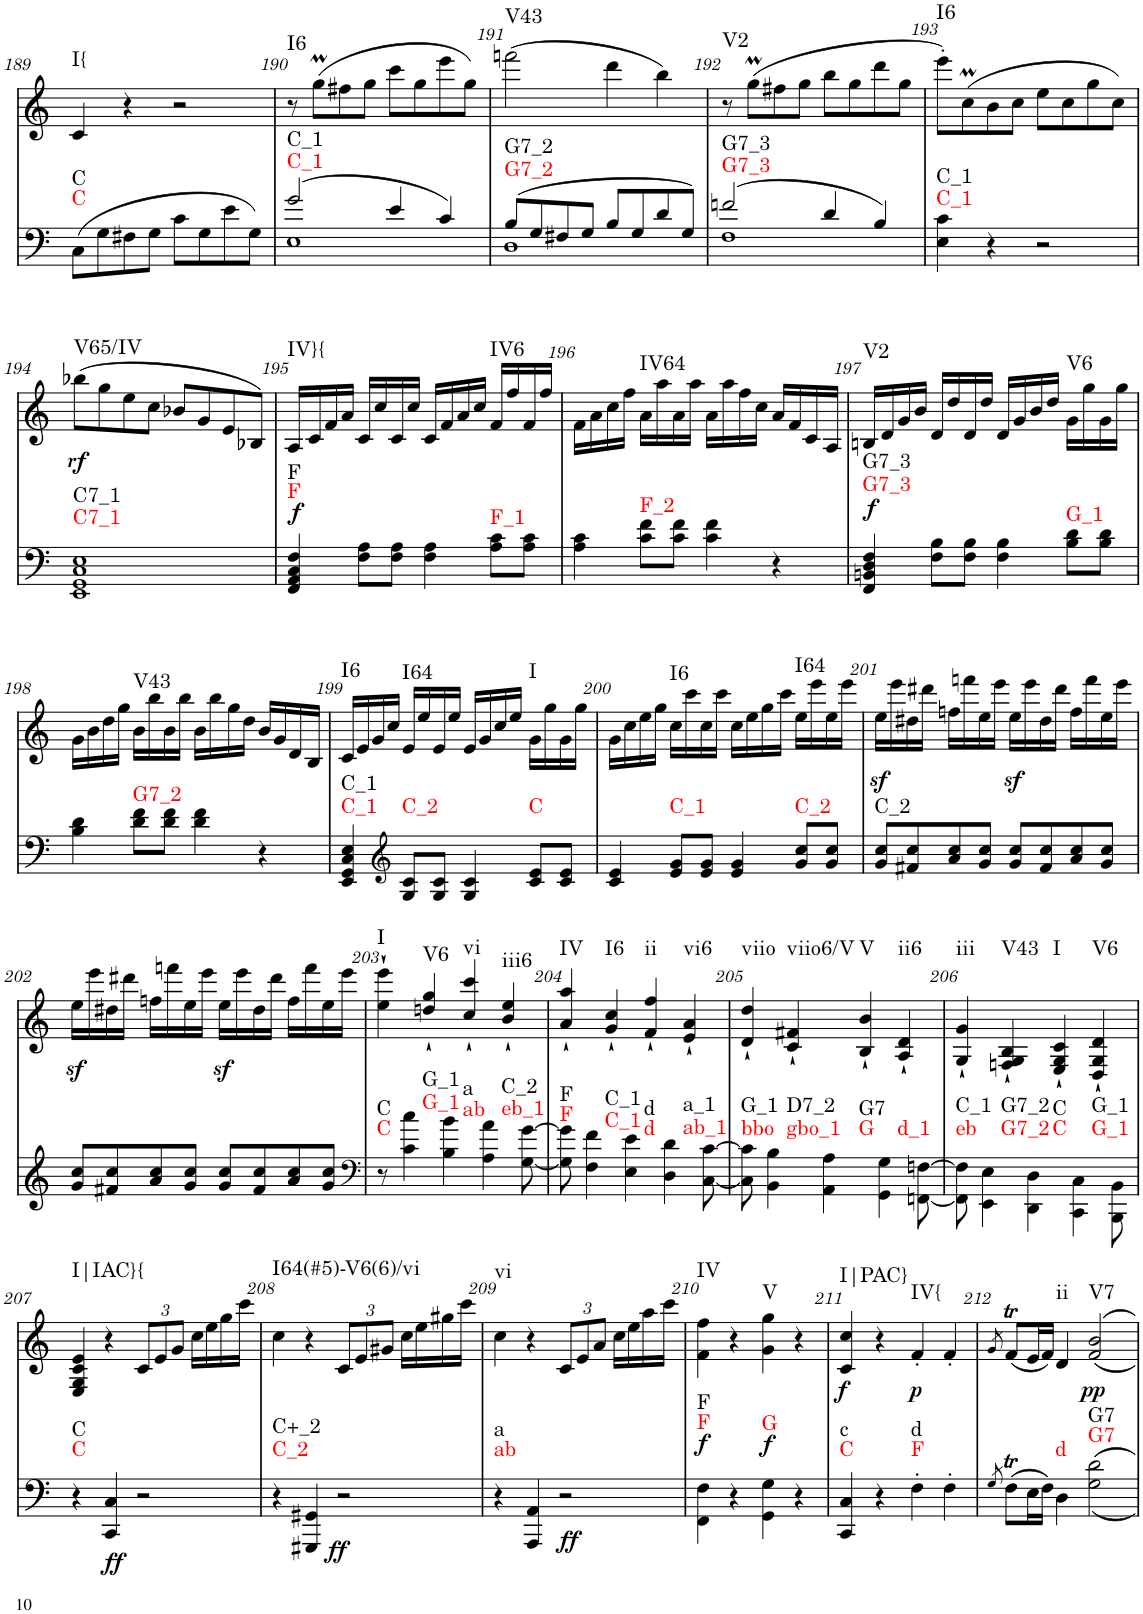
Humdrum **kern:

**kern	**dynam	**kern	**dynam	**harte
*part2	*part2	*part1	*part1	*part1
*staff2	*staff2	*staff1	*staff1	*
*I"piano	*	*I"piano	*	*
*I'Pno	*	*I'Pno	*	*
!!LO:PB:g=z
*clefF4	*	*clefG2	*	*
*k[]	*	*k[]	*	*
*M4/4	*	*M4/4	*	*
=189	=189	=189	=189	=189
!	!	!	!	!LO:H:kt=I{
(8C\L	.	4c/	.	N
8G\	.	.	.	.
8F#X\	.	4r	.	.
8G\J	.	.	.	.
8c\L	.	2r	.	.
8G\	.	.	.	.
8e\	.	.	.	.
8G\J)	.	.	.	.
=190	=190	=190	=190	=190
*^	*	*	*	*
!	!	!	!	!	!LO:H:kt=I6
(2g/	1E	.	8r	.	N
.	.	.	(8ggM\L	.	.
.	.	.	8ff#X\	.	.
.	.	.	8gg\J	.	.
4e/	.	.	8ccc\L	.	.
.	.	.	8gg\	.	.
4c/)	.	.	8eee\	.	.
.	.	.	8gg\J)	.	.
=191	=191	=191	=191	=191	=191
!	!	!	!	!	!LO:H:kt=V43
(8B/L	1D	.	(2fffn\	.	N
8G/	.	.	.	.	.
8F#X/	.	.	.	.	.
8G/J	.	.	.	.	.
8B/L	.	.	4ddd\	.	.
8G/	.	.	.	.	.
8d/	.	.	4bb\)	.	.
8G/J)	.	.	.	.	.
=192	=192	=192	=192	=192	=192
!	!	!	!	!	!LO:H:kt=V2
(2fn/	1F	.	8r	.	N
.	.	.	(8ggM\L	.	.
.	.	.	8ff#X\	.	.
.	.	.	8gg\J	.	.
4d/	.	.	8bb\L	.	.
.	.	.	8gg\	.	.
4B/)	.	.	8ddd\	.	.
.	.	.	8gg\J	.	.
*v	*v	*	*	*	*
=193	=193	=193	=193	=193
!	!	!	!	!LO:H:kt=I6
4E\ 4c\	.	8eee'\L)	.	N
.	.	(8ccM\	.	.
4r	.	8b\	.	.
.	.	8cc\J	.	.
2r	.	8ee\L	.	.
.	.	8cc\	.	.
.	.	8gg\	.	.
.	.	8cc\J)	.	.
!!LO:LB:g=z
=194	=194	=194	=194	=194
!	!	!	!LO:DY:b	!LO:H:kt=V65/IV
1EE 1GG 1C 1E	.	(8bb-X\L	rf	N
.	.	8gg\	.	.
.	.	8ee\	.	.
.	.	8cc\J	.	.
.	.	8b-X/L	.	.
.	.	8g/	.	.
.	.	8e/	.	.
.	.	8B-X/J)	.	.
=195	=195	=195	=195	=195
!	!LO:DY:a	!	!	!LO:H:kt=IV}{
4FF/ 4AA/ 4C/ 4F/	f	16A/LL	.	N
.	.	16c/	.	.
.	.	16f/	.	.
.	.	16a/JJ	.	.
8F\ 8A\L	.	16c/LL	.	.
.	.	16cc/	.	.
8F\ 8A\J	.	16c/	.	.
.	.	16cc/JJ	.	.
4F\ 4A\	.	16c/LL	.	.
.	.	16f/	.	.
.	.	16a/	.	.
.	.	16cc/JJ	.	.
!	!	!	!	!LO:H:kt=IV6
8A\ 8c\L	.	16f/LL	.	N
.	.	16ff/	.	.
8A\ 8c\J	.	16f/	.	.
.	.	16ff/JJ	.	.
=196	=196	=196	=196	=196
4A\ 4c\	.	16f\LL	.	.
.	.	16a\	.	.
.	.	16cc\	.	.
.	.	16ff\JJ	.	.
!	!	!	!	!LO:H:kt=IV64
8c\ 8f\L	.	16a\LL	.	N
.	.	16aa\	.	.
8c\ 8f\J	.	16a\	.	.
.	.	16aa\JJ	.	.
4c\ 4f\	.	16a\LL	.	.
.	.	16aa\	.	.
.	.	16ff\	.	.
.	.	16cc\JJ	.	.
4r	.	16a/LL	.	.
.	.	16f/	.	.
.	.	16c/	.	.
.	.	16A/JJ	.	.
=197	=197	=197	=197	=197
!	!LO:DY:a	!	!	!LO:H:kt=V2
4FF/ 4BBn/ 4D/ 4F/	f	16Bn/LL	.	N
.	.	16d/	.	.
.	.	16g/	.	.
.	.	16b/JJ	.	.
8F\ 8B\L	.	16d/LL	.	.
.	.	16dd/	.	.
8F\ 8B\J	.	16d/	.	.
.	.	16dd/JJ	.	.
4F\ 4B\	.	16d/LL	.	.
.	.	16g/	.	.
.	.	16b/	.	.
.	.	16dd/JJ	.	.
!	!	!	!	!LO:H:kt=V6
8B\ 8d\L	.	16g\LL	.	N
.	.	16gg\	.	.
8B\ 8d\J	.	16g\	.	.
.	.	16gg\JJ	.	.
!!LO:LB:g=z
=198	=198	=198	=198	=198
4B\ 4d\	.	16g\LL	.	.
.	.	16b\	.	.
.	.	16dd\	.	.
.	.	16gg\JJ	.	.
!	!	!	!	!LO:H:kt=V43
8d\ 8f\L	.	16b\LL	.	N
.	.	16bb\	.	.
8d\ 8f\J	.	16b\	.	.
.	.	16bb\JJ	.	.
4d\ 4f\	.	16b\LL	.	.
.	.	16bb\	.	.
.	.	16gg\	.	.
.	.	16dd\JJ	.	.
4r	.	16b/LL	.	.
.	.	16g/	.	.
.	.	16d/	.	.
.	.	16B/JJ	.	.
=199	=199	=199	=199	=199
!	!	!	!	!LO:H:kt=I6
4EE/ 4GG/ 4C/ 4E/	.	16c/LL	.	N
.	.	16e/	.	.
.	.	16g/	.	.
.	.	16cc/JJ	.	.
*clefG2	*	*	*	*
!	!	!	!	!LO:H:kt=I64
8G/ 8c/L	.	16e/LL	.	N
.	.	16ee/	.	.
8G/ 8c/J	.	16e/	.	.
.	.	16ee/JJ	.	.
4G/ 4c/	.	16e/LL	.	.
.	.	16g/	.	.
.	.	16cc/	.	.
.	.	16ee/JJ	.	.
!	!	!	!	!LO:H:kt=I
8c/ 8e/L	.	16g\LL	.	N
.	.	16gg\	.	.
8c/ 8e/J	.	16g\	.	.
.	.	16gg\JJ	.	.
=200	=200	=200	=200	=200
4c/ 4e/	.	16g\LL	.	.
.	.	16cc\	.	.
.	.	16ee\	.	.
.	.	16gg\JJ	.	.
!	!	!	!	!LO:H:kt=I6
8e/ 8g/L	.	16cc\LL	.	N
.	.	16ccc\	.	.
8e/ 8g/J	.	16cc\	.	.
.	.	16ccc\JJ	.	.
4e/ 4g/	.	16cc\LL	.	.
.	.	16ee\	.	.
.	.	16gg\	.	.
.	.	16ccc\JJ	.	.
!	!	!	!	!LO:H:kt=I64
8g/ 8cc/L	.	16ee\LL	.	N
.	.	16eee\	.	.
8g/ 8cc/J	.	16ee\	.	.
.	.	16eee\JJ	.	.
=201	=201	=201	=201	=201
8g/ 8cc/L	.	16eez<\LL	.	.
.	.	16eee\	.	.
8f#X/ 8cc/	.	16dd#X\	.	.
.	.	16ddd#X\JJ	.	.
8a/ 8cc/	.	16ffn\LL	.	.
.	.	16fffn\	.	.
8g/ 8cc/J	.	16ee\	.	.
.	.	16eee\JJ	.	.
8g/ 8cc/L	.	16eez<\LL	.	.
.	.	16eee\	.	.
8f#/ 8cc/	.	16dd#\	.	.
.	.	16ddd#\JJ	.	.
8a/ 8cc/	.	16ff\LL	.	.
.	.	16fff\	.	.
8g/ 8cc/J	.	16ee\	.	.
.	.	16eee\JJ	.	.
!!LO:LB:g=z
=202	=202	=202	=202	=202
8g/ 8cc/L	.	16eez<\LL	.	.
.	.	16eee\	.	.
8f#X/ 8cc/	.	16dd#X\	.	.
.	.	16ddd#X\JJ	.	.
8a/ 8cc/	.	16ffn\LL	.	.
.	.	16fffn\	.	.
8g/ 8cc/J	.	16ee\	.	.
.	.	16eee\JJ	.	.
8g/ 8cc/L	.	16eez<\LL	.	.
.	.	16eee\	.	.
8f#/ 8cc/	.	16dd#\	.	.
.	.	16ddd#\JJ	.	.
8a/ 8cc/	.	16ff\LL	.	.
.	.	16fff\	.	.
8g/ 8cc/J	.	16ee\	.	.
.	.	16eee\JJ	.	.
=203	=203	=203	=203	=203
*clefF4	*	*	*	*
!	!	!	!	!LO:H:kt=I
8r	.	4ee\` 4eee\`	.	N
4c\ 4cc\	.	.	.	.
!	!	!	!	!LO:H:kt=V6
.	.	4ddn/` 4gg/`	.	N
4B\ 4b\	.	.	.	.
!	!	!	!	!LO:H:kt=vi
.	.	4cc/` 4ccc/`	.	N
4A\ 4a\	.	.	.	.
!	!	!	!	!LO:H:kt=iii6
.	.	4b/` 4ee/`	.	N
[8G\ [8g\	.	.	.	.
=204	=204	=204	=204	=204
!	!	!	!	!LO:H:kt=IV
8G\] 8g\]	.	4a/` 4aa/`	.	N
4F\ 4f\	.	.	.	.
!	!	!	!	!LO:H:kt=I6
.	.	4g/` 4cc/`	.	N
4E\ 4e\	.	.	.	.
!	!	!	!	!LO:H:kt=ii
.	.	4f/` 4ff/`	.	N
4D\ 4d\	.	.	.	.
!	!	!	!	!LO:H:kt=vi6
.	.	4e/` 4a/`	.	N
[8C\ [8c\	.	.	.	.
=205	=205	=205	=205	=205
!	!	!	!	!LO:H:kt=viio
8C\] 8c\]	.	4d/` 4dd/`	.	N
4BB\ 4B\	.	.	.	.
!	!	!	!	!LO:H:kt=viio6/V
.	.	4c/` 4f#X/`	.	N
4AA\ 4A\	.	.	.	.
!	!	!	!	!LO:H:kt=V
.	.	4B/` 4b/`	.	N
4GG\ 4G\	.	.	.	.
!	!	!	!	!LO:H:kt=ii6
.	.	4A/` 4d/`	.	N
[8FFn\ [8Fn\	.	.	.	.
=206	=206	=206	=206	=206
!	!	!	!	!LO:H:kt=iii
8FF\] 8F\]	.	4G/` 4g/`	.	N
4EE\ 4E\	.	.	.	.
!	!	!	!	!LO:H:kt=V43
.	.	4Fn/` 4G/` 4B/`	.	N
4DD\ 4D\	.	.	.	.
!	!	!	!	!LO:H:kt=I
.	.	4E/` 4G/` 4c/`	.	N
4CC\ 4C\	.	.	.	.
!	!	!	!	!LO:H:kt=V6
.	.	4D/` 4G/` 4d/`	.	N
8BBB\ 8BB\	.	.	.	.
!!LO:LB:g=z
=207	=207	=207	=207	=207
!	!	!	!	!LO:H:kt=I|IAC}{
4r	.	4E/ 4G/ 4c/ 4e/	.	N
!	!LO:DY:b	!	!	!
4CC/ 4C/	ff	4r	.	.
*	*	*Xbrackettup	*	*
2r	.	12c/L	.	.
.	.	12e/	.	.
.	.	12g/J	.	.
.	.	16cc\LL	.	.
.	.	16ee\	.	.
.	.	16gg\	.	.
.	.	16ccc\JJ	.	.
=208	=208	=208	=208	=208
!	!	!	!	!LO:H:kt=I64(#5)-V6(6)/vi
4r	.	4cc\	.	N
4GGG#X/ 4GG#X/	.	4r	.	.
!	!LO:DY:b	!	!	!
2r	ff	12c/L	.	.
.	.	12e/	.	.
.	.	12g#X/J	.	.
.	.	16cc\LL	.	.
.	.	16ee\	.	.
.	.	16gg#X\	.	.
.	.	16ccc\JJ	.	.
=209	=209	=209	=209	=209
!	!	!	!	!LO:H:kt=vi
4r	.	4cc\	.	N
4AAA/ 4AA/	.	4r	.	.
!	!LO:DY:b	!	!	!
2r	ff	12c/L	.	.
.	.	12e/	.	.
.	.	12a/J	.	.
.	.	16cc\LL	.	.
.	.	16ee\	.	.
.	.	16aa\	.	.
.	.	16ccc\JJ	.	.
=210	=210	=210	=210	=210
!	!LO:DY:a	!	!	!LO:H:kt=IV
4FF\ 4F\	f	4f\ 4ff\	.	N
4r	.	4r	.	.
!	!LO:DY:a	!	!	!LO:H:kt=V
4GG\ 4G\	f	4g\ 4gg\	.	N
4r	.	4r	.	.
=211	=211	=211	=211	=211
!	!	!	!LO:DY:b	!LO:H:kt=I|PAC}
4CC/ 4C/	.	4c/ 4cc/	f	N
4r	.	4r	.	.
!	!	!	!LO:DY:b	!LO:H:kt=IV{
4F'\	.	4f'/	p	N
4F'\	.	4f'/	.	.
=212	=212	=212	=212	=212
8qG/	.	8qg/	.	.
(8FT\L	.	(8fT/L	.	.
16E\L	.	16e/L	.	.
16F\JJ)	.	16f/JJ)	.	.
!	!	!	!	!LO:H:kt=ii
4D\	.	4d/	.	N
!	!	!	!LO:DY:b	!LO:H:kt=V7
2G\ 2d\	.	2f/ 2b/	pp	N
=	=	=	=	=
*-	*-	*-	*-	*-
